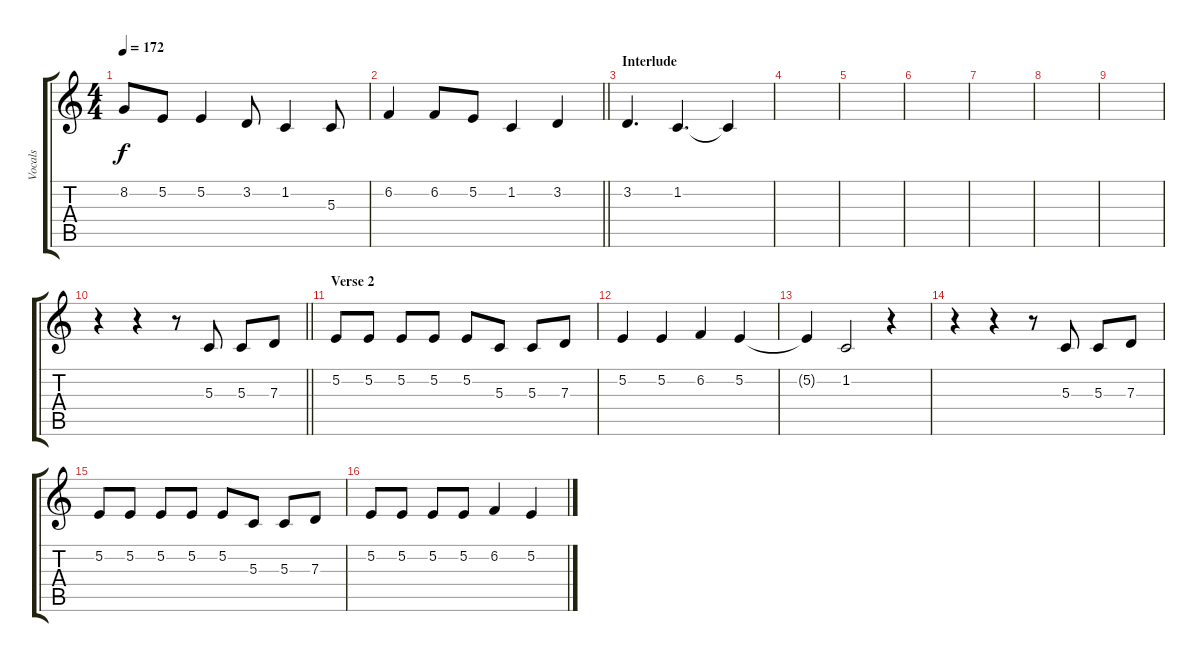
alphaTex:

\track ("Vocals" "Vocals") {instrument altosax}
\staff {score tabs}
\tuning (E4 B3 G3 D3 A2 E2) {hide}
\ts (4 4)
\tempo 172
\clef g2
\ks c
8.2.8{dy f} 5.2.8 5.2.4 3.2.8 1.2.4 5.3.8 |
\barLineRight lightlight
6.2.4 6.2.8 5.2.8 1.2.4 3.2.4 |
\section ("" "Interlude")
3.2.4{d} 1.2.4{d} 1.2{t}.4 |
|
|
|
|
|
|
\barLineRight lightlight
r.4 r.4 r.8 5.3.8 5.3.8 7.3.8 |
\section ("" "Verse 2")
5.2.8 5.2.8 5.2.8 5.2.8 5.2.8 5.3.8 5.3.8 7.3.8 |
5.2.4 5.2.4 6.2.4 5.2.4 |
5.2{t}.4 1.2.2 r.4 |
r.4 r.4 r.8 5.3.8 5.3.8 7.3.8 |
5.2.8 5.2.8 5.2.8 5.2.8 5.2.8 5.3.8 5.3.8 7.3.8 |
5.2.8 5.2.8 5.2.8 5.2.8 6.2.4 5.2.4
